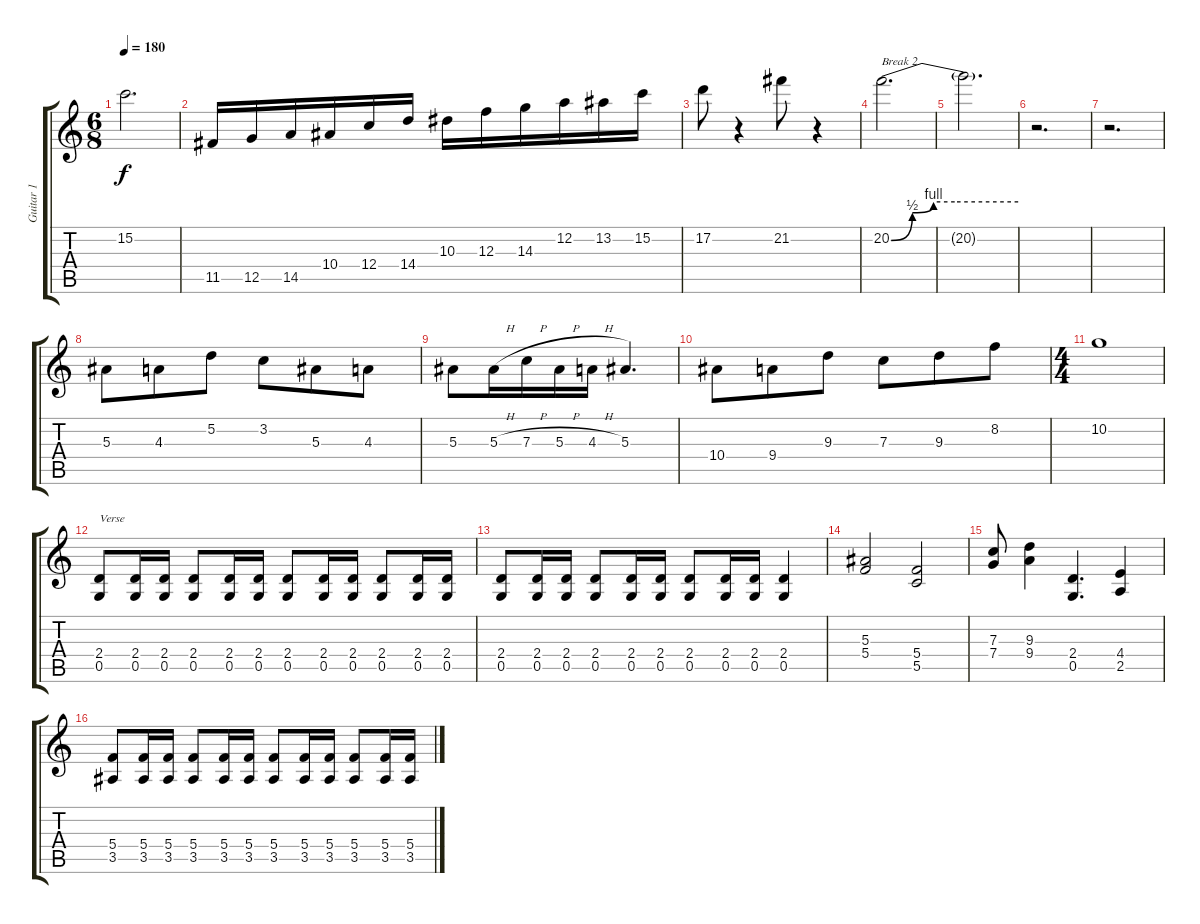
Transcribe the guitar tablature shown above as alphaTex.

\track ("Guitar 1" "Guitar 1") {instrument acousticguitarnylon}
\staff {score tabs}
\tuning (D4 A3 F3 C3 G2 D2) {hide}
\ts (6 8)
\tempo 180
\clef g2
\ks c
15.2.2{d dy f} |
11.5.16 12.5.16 14.5.16 10.4.16 12.4.16 14.4.16 10.3.16 12.3.16 14.3.16 12.2.16 13.2.16 15.2.16 |
17.2.8 r.4 21.2.8 r.4 |
20.2{be (custom 0 0 10 2 20 4 30 4 60 4)}.2{d txt "Break 2"} |
20.2{t}.2{d} |
r.2{d} |
r.2{d} |
5.3.8 4.3.8 5.2.8 3.2.8 5.3.8 4.3.8 |
5.3.8 5.3{h}.16 7.3{h}.16 5.3{h}.16 4.3{h}.16 5.3.4{d} |
10.4.8 9.4.8 9.3.8 7.3.8 9.3.8 8.2.8 |
\ts (4 4)
10.2.1 |
(2.4 0.5).8{txt "Verse"} (2.4 0.5).16 (2.4 0.5).16 (2.4 0.5).8 (2.4 0.5).16 (2.4 0.5).16 (2.4 0.5).8 (2.4 0.5).16 (2.4 0.5).16 (2.4 0.5).8 (2.4 0.5).16 (2.4 0.5).16 |
(2.4 0.5).8 (2.4 0.5).16 (2.4 0.5).16 (2.4 0.5).8 (2.4 0.5).16 (2.4 0.5).16 (2.4 0.5).8 (2.4 0.5).16 (2.4 0.5).16 (2.4 0.5).4 |
(5.3 5.4).2 (5.4 5.5).2 |
(7.3 7.4).8 (9.3 9.4).4 (2.4 0.5).4{d} (4.4 2.5).4 |
(5.4 3.5).8 (5.4 3.5).16 (5.4 3.5).16 (5.4 3.5).8 (5.4 3.5).16 (5.4 3.5).16 (5.4 3.5).8 (5.4 3.5).16 (5.4 3.5).16 (5.4 3.5).8 (5.4 3.5).16 (5.4 3.5).16
